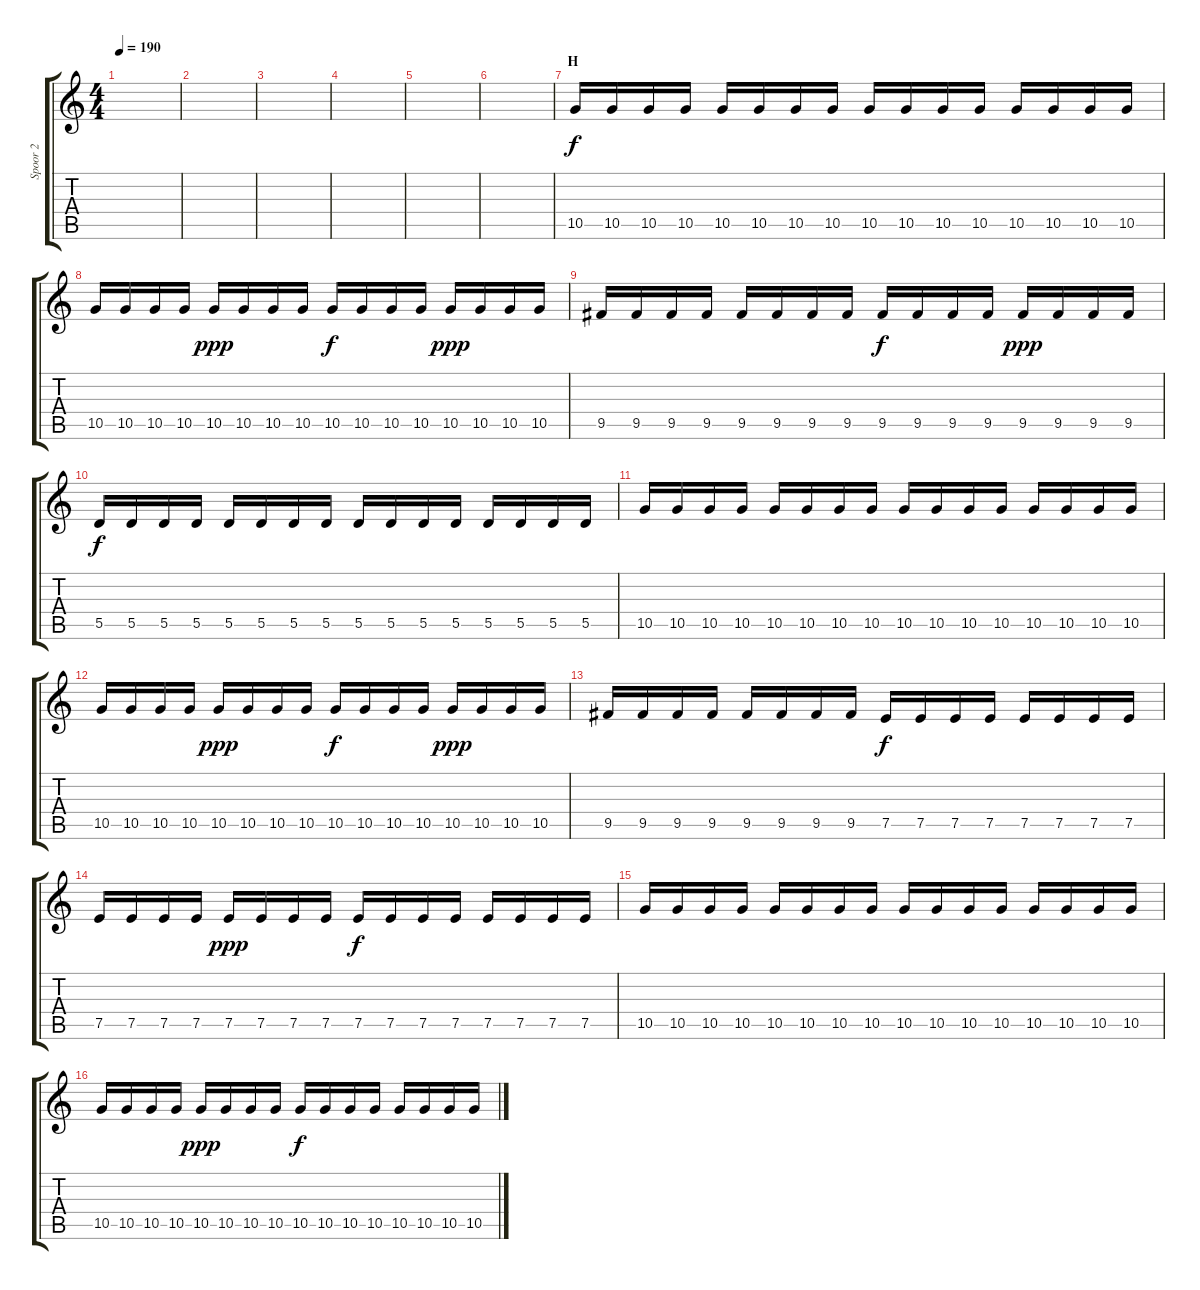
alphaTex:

\track ("Spoor 2" "Spoor 2") {instrument overdrivenguitar}
\staff {score tabs}
\tuning (E4 B3 G3 D3 A2 E2) {hide}
\ts (4 4)
\tempo 190
\clef g2
\ks c
|
|
|
|
|
|
\section ("" "H")
10.5.16{volume 10} 10.5.16 10.5.16 10.5.16 10.5.16 10.5.16 10.5.16 10.5.16 10.5.16 10.5.16 10.5.16 10.5.16 10.5.16 10.5.16 10.5.16 10.5.16 |
10.5.16 10.5.16 10.5.16 10.5.16 10.5.16{dy ppp} 10.5.16 10.5.16 10.5.16 10.5.16{dy f} 10.5.16 10.5.16 10.5.16 10.5.16{dy ppp} 10.5.16 10.5.16 10.5.16 |
9.5.16 9.5.16 9.5.16 9.5.16 9.5.16 9.5.16 9.5.16 9.5.16 9.5.16{dy f} 9.5.16 9.5.16 9.5.16 9.5.16{dy ppp} 9.5.16 9.5.16 9.5.16 |
5.5.16{dy f} 5.5.16 5.5.16 5.5.16 5.5.16 5.5.16 5.5.16 5.5.16 5.5.16 5.5.16 5.5.16 5.5.16 5.5.16 5.5.16 5.5.16 5.5.16 |
10.5.16 10.5.16 10.5.16 10.5.16 10.5.16 10.5.16 10.5.16 10.5.16 10.5.16 10.5.16 10.5.16 10.5.16 10.5.16 10.5.16 10.5.16 10.5.16 |
10.5.16 10.5.16 10.5.16 10.5.16 10.5.16{dy ppp} 10.5.16 10.5.16 10.5.16 10.5.16{dy f} 10.5.16 10.5.16 10.5.16 10.5.16{dy ppp} 10.5.16 10.5.16 10.5.16 |
9.5.16 9.5.16 9.5.16 9.5.16 9.5.16 9.5.16 9.5.16 9.5.16 7.5.16{dy f} 7.5.16 7.5.16 7.5.16 7.5.16 7.5.16 7.5.16 7.5.16 |
7.5.16 7.5.16 7.5.16 7.5.16 7.5.16{dy ppp} 7.5.16 7.5.16 7.5.16 7.5.16{dy f} 7.5.16 7.5.16 7.5.16 7.5.16 7.5.16 7.5.16 7.5.16 |
10.5.16 10.5.16 10.5.16 10.5.16 10.5.16 10.5.16 10.5.16 10.5.16 10.5.16 10.5.16 10.5.16 10.5.16 10.5.16 10.5.16 10.5.16 10.5.16 |
10.5.16 10.5.16 10.5.16 10.5.16 10.5.16{dy ppp} 10.5.16 10.5.16 10.5.16 10.5.16{dy f} 10.5.16 10.5.16 10.5.16 10.5.16 10.5.16 10.5.16 10.5.16
